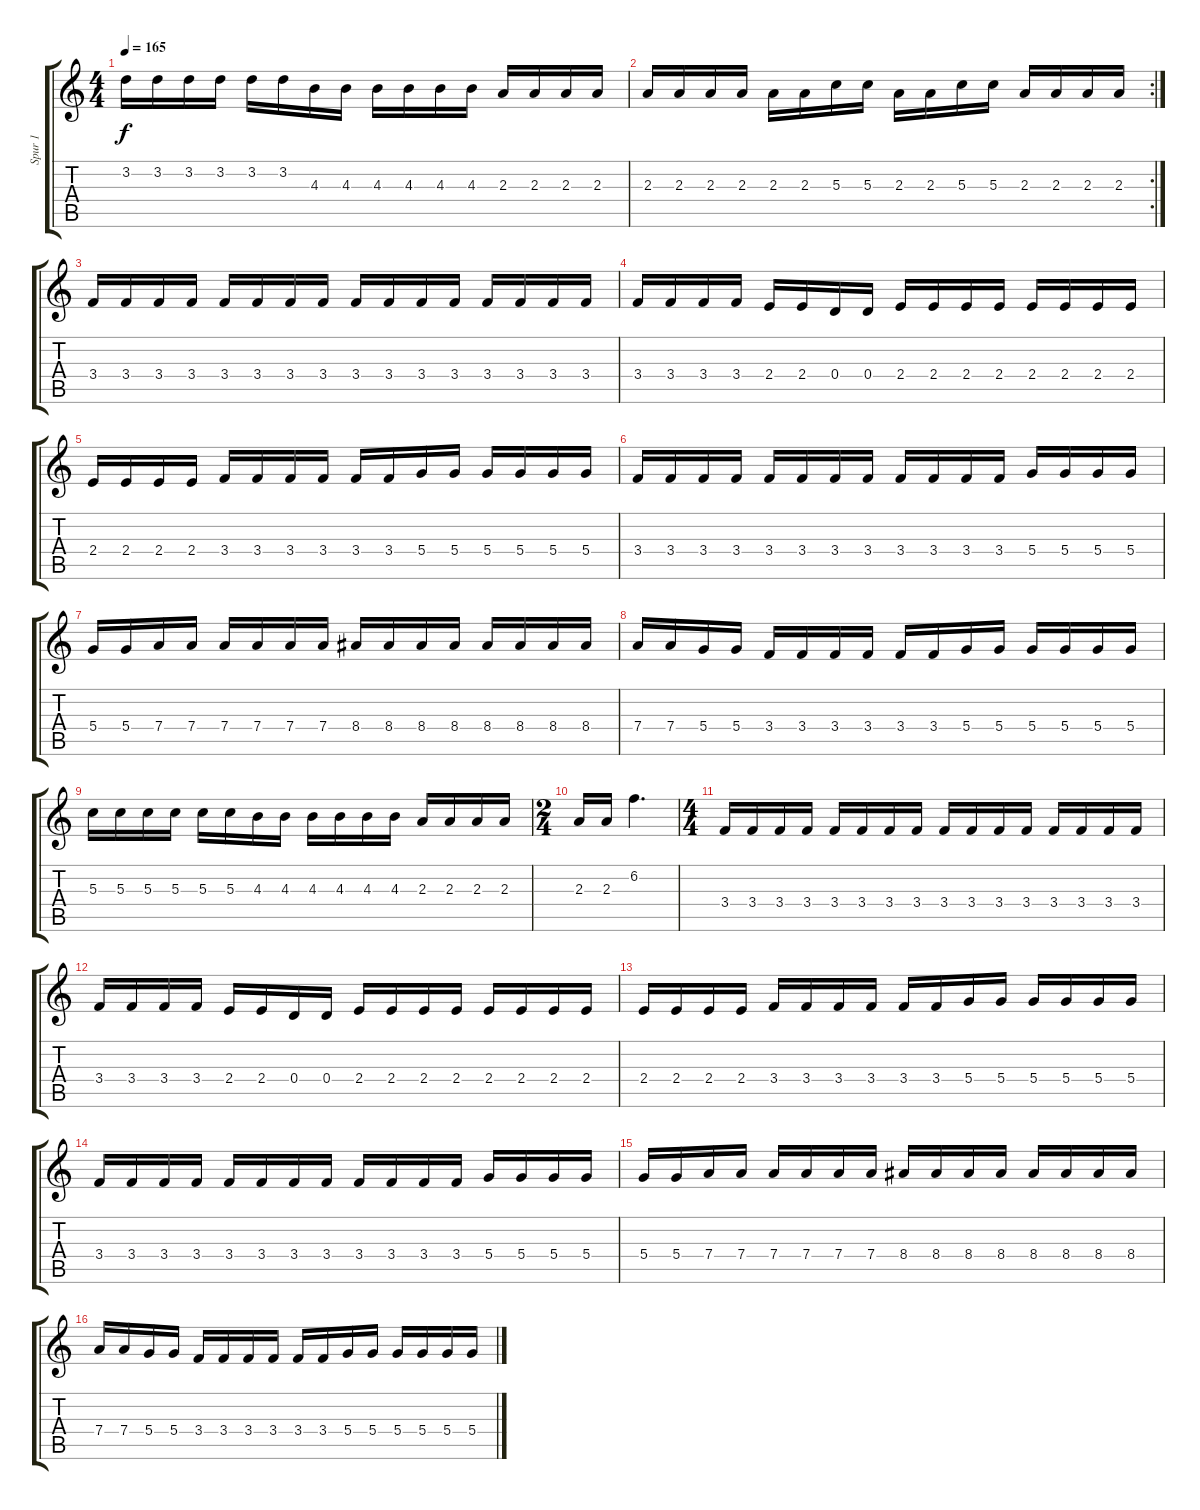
\track ("Spur 1" "Spur 1") {instrument distortionguitar}
\staff {score tabs}
\tuning (E4 B3 G3 D3 A2 E2) {hide}
\ts (4 4)
\tempo 165
\clef g2
\ks c
3.2.16{dy f} 3.2.16 3.2.16 3.2.16 3.2.16 3.2.16 4.3.16 4.3.16 4.3.16 4.3.16 4.3.16 4.3.16 2.3.16 2.3.16 2.3.16 2.3.16 |
\rc 2
2.3.16 2.3.16 2.3.16 2.3.16 2.3.16 2.3.16 5.3.16 5.3.16 2.3.16 2.3.16 5.3.16 5.3.16 2.3.16 2.3.16 2.3.16 2.3.16 |
3.4.16 3.4.16 3.4.16 3.4.16 3.4.16 3.4.16 3.4.16 3.4.16 3.4.16 3.4.16 3.4.16 3.4.16 3.4.16 3.4.16 3.4.16 3.4.16 |
3.4.16 3.4.16 3.4.16 3.4.16 2.4.16 2.4.16 0.4.16 0.4.16 2.4.16 2.4.16 2.4.16 2.4.16 2.4.16 2.4.16 2.4.16 2.4.16 |
2.4.16 2.4.16 2.4.16 2.4.16 3.4.16 3.4.16 3.4.16 3.4.16 3.4.16 3.4.16 5.4.16 5.4.16 5.4.16 5.4.16 5.4.16 5.4.16 |
3.4.16 3.4.16 3.4.16 3.4.16 3.4.16 3.4.16 3.4.16 3.4.16 3.4.16 3.4.16 3.4.16 3.4.16 5.4.16 5.4.16 5.4.16 5.4.16 |
5.4.16 5.4.16 7.4.16 7.4.16 7.4.16 7.4.16 7.4.16 7.4.16 8.4.16 8.4.16 8.4.16 8.4.16 8.4.16 8.4.16 8.4.16 8.4.16 |
7.4.16 7.4.16 5.4.16 5.4.16 3.4.16 3.4.16 3.4.16 3.4.16 3.4.16 3.4.16 5.4.16 5.4.16 5.4.16 5.4.16 5.4.16 5.4.16 |
5.3.16 5.3.16 5.3.16 5.3.16 5.3.16 5.3.16 4.3.16 4.3.16 4.3.16 4.3.16 4.3.16 4.3.16 2.3.16 2.3.16 2.3.16 2.3.16 |
\ts (2 4)
2.3.16 2.3.16 6.2.4{d} |
\ts (4 4)
3.4.16 3.4.16 3.4.16 3.4.16 3.4.16 3.4.16 3.4.16 3.4.16 3.4.16 3.4.16 3.4.16 3.4.16 3.4.16 3.4.16 3.4.16 3.4.16 |
3.4.16 3.4.16 3.4.16 3.4.16 2.4.16 2.4.16 0.4.16 0.4.16 2.4.16 2.4.16 2.4.16 2.4.16 2.4.16 2.4.16 2.4.16 2.4.16 |
2.4.16 2.4.16 2.4.16 2.4.16 3.4.16 3.4.16 3.4.16 3.4.16 3.4.16 3.4.16 5.4.16 5.4.16 5.4.16 5.4.16 5.4.16 5.4.16 |
3.4.16 3.4.16 3.4.16 3.4.16 3.4.16 3.4.16 3.4.16 3.4.16 3.4.16 3.4.16 3.4.16 3.4.16 5.4.16 5.4.16 5.4.16 5.4.16 |
5.4.16 5.4.16 7.4.16 7.4.16 7.4.16 7.4.16 7.4.16 7.4.16 8.4.16 8.4.16 8.4.16 8.4.16 8.4.16 8.4.16 8.4.16 8.4.16 |
7.4.16 7.4.16 5.4.16 5.4.16 3.4.16 3.4.16 3.4.16 3.4.16 3.4.16 3.4.16 5.4.16 5.4.16 5.4.16 5.4.16 5.4.16 5.4.16
